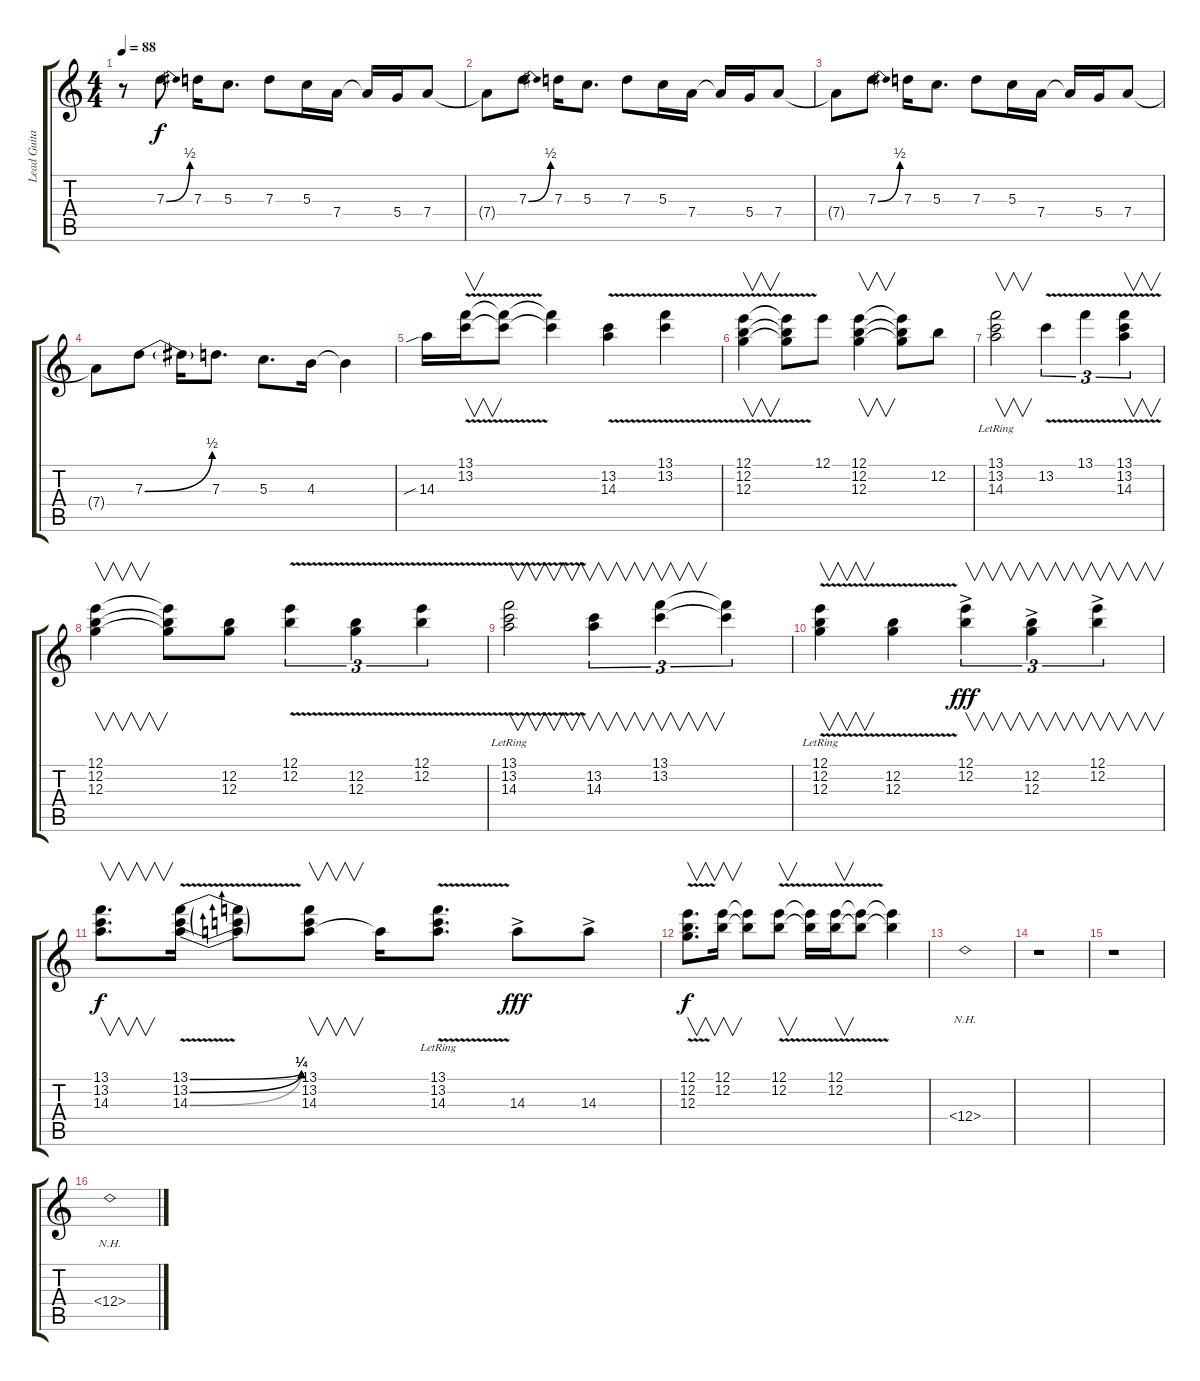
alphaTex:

\track ("Lead Guitar" "Lead Guita") {instrument overdrivenguitar}
\staff {score tabs}
\tuning (E4 B3 G3 D3 A2 E2) {hide}
\ts (4 4)
\tempo 88
\clef g2
\ks c
r.8{dy f} 7.3{be (bend 0 0 60 2)}.8 7.3.16 5.3.8{d} 7.3.8 5.3.16 7.4.16 7.4{t}.16 5.4.16 7.4.8 |
7.4{t}.8 7.3{be (bend 0 0 60 2)}.8 7.3.16 5.3.8{d} 7.3.8 5.3.16 7.4.16 7.4{t}.16 5.4.16 7.4.8 |
7.4{t}.8 7.3{be (bend 0 0 60 2)}.8 7.3.16 5.3.8{d} 7.3.8 5.3.16 7.4.16 7.4{t}.16 5.4.16 7.4.8 |
7.4{t}.8 7.3{be (bend 0 0 60 2)}.8 7.3{t}.16 7.3.8{d} 5.3.8{d} 4.3.16 4.3{t}.4 |
14.3{sib}.16 (13.1 13.2{v}).16{v} (13.1{t} 13.2{t}).8 (13.1{t} 13.2{t}).4 (13.2{v} 14.3).4 (13.1{v} 13.2).4 |
(12.1{v} 12.2{v} 12.3{v}).4{v} (12.1{t} 12.2{t} 12.3{t}).8 12.1.8 (12.1 12.2 12.3).4{v} (12.1{t} 12.2{t} 12.3{t}).8 12.2.8 |
(13.1{lr} 13.2 14.3).2{v} 13.2{v}.4{tu (3 2)} 13.1{v}.4{tu (3 2)} (13.1{v} 13.2 14.3).4{v tu (3 2)} |
(12.1 12.2 12.3).4{v} (12.1{t} 12.2{t} 12.3{t}).8 (12.2 12.3).8 (12.1{v} 12.2{v}).4{tu (3 2)} (12.2{v} 12.3{v}).4{tu (3 2)} (12.1{v} 12.2{v}).4{tu (3 2)} |
(13.1{v lr} 13.2{v lr} 14.3{v lr}).2{v} (13.2 14.3).4{v tu (3 2)} (13.1 13.2).4{v tu (3 2)} (13.1{t} 13.2{t}).4{tu (3 2)} |
(12.1{v lr} 12.2{v} 12.3{v}).4{v} (12.2{v} 12.3{v}).4 (12.1{ac} 12.2{ac}).4{v tu (3 2) dy fff} (12.2{ac} 12.3{ac}).4{v tu (3 2)} (12.1{ac} 12.2{ac}).4{v tu (3 2)} |
(13.1 13.2 14.3).8{v d dy f} (13.1{be (bend 0 0 60 1) v} 13.2{be (bend 0 0 60 1) v} 14.3{be (bend 0 0 60 1) v}).16 (13.1{t} 13.2{t} 14.3{t}).8 (13.1 13.2 14.3).8{v} 14.3{t}.16 (13.1{v lr} 13.2{v lr} 14.3{v}).8{d} 14.3{ac}.8{dy fff} 14.3{ac}.8 |
(12.1{v} 12.2 12.3).8{v d dy f} (12.1 12.2).16{v} (12.1{t} 12.2{t}).8 (12.1{v} 12.2{v}).8{v} (12.1{t} 12.2{t}).16 (12.1{v} 12.2{v}).16{v} (12.1{t} 12.2{t}).8 (12.1{t} 12.2{t}).4 |
12.4{nh}.1 |
r.1 |
r.1 |
12.4{nh}.1
